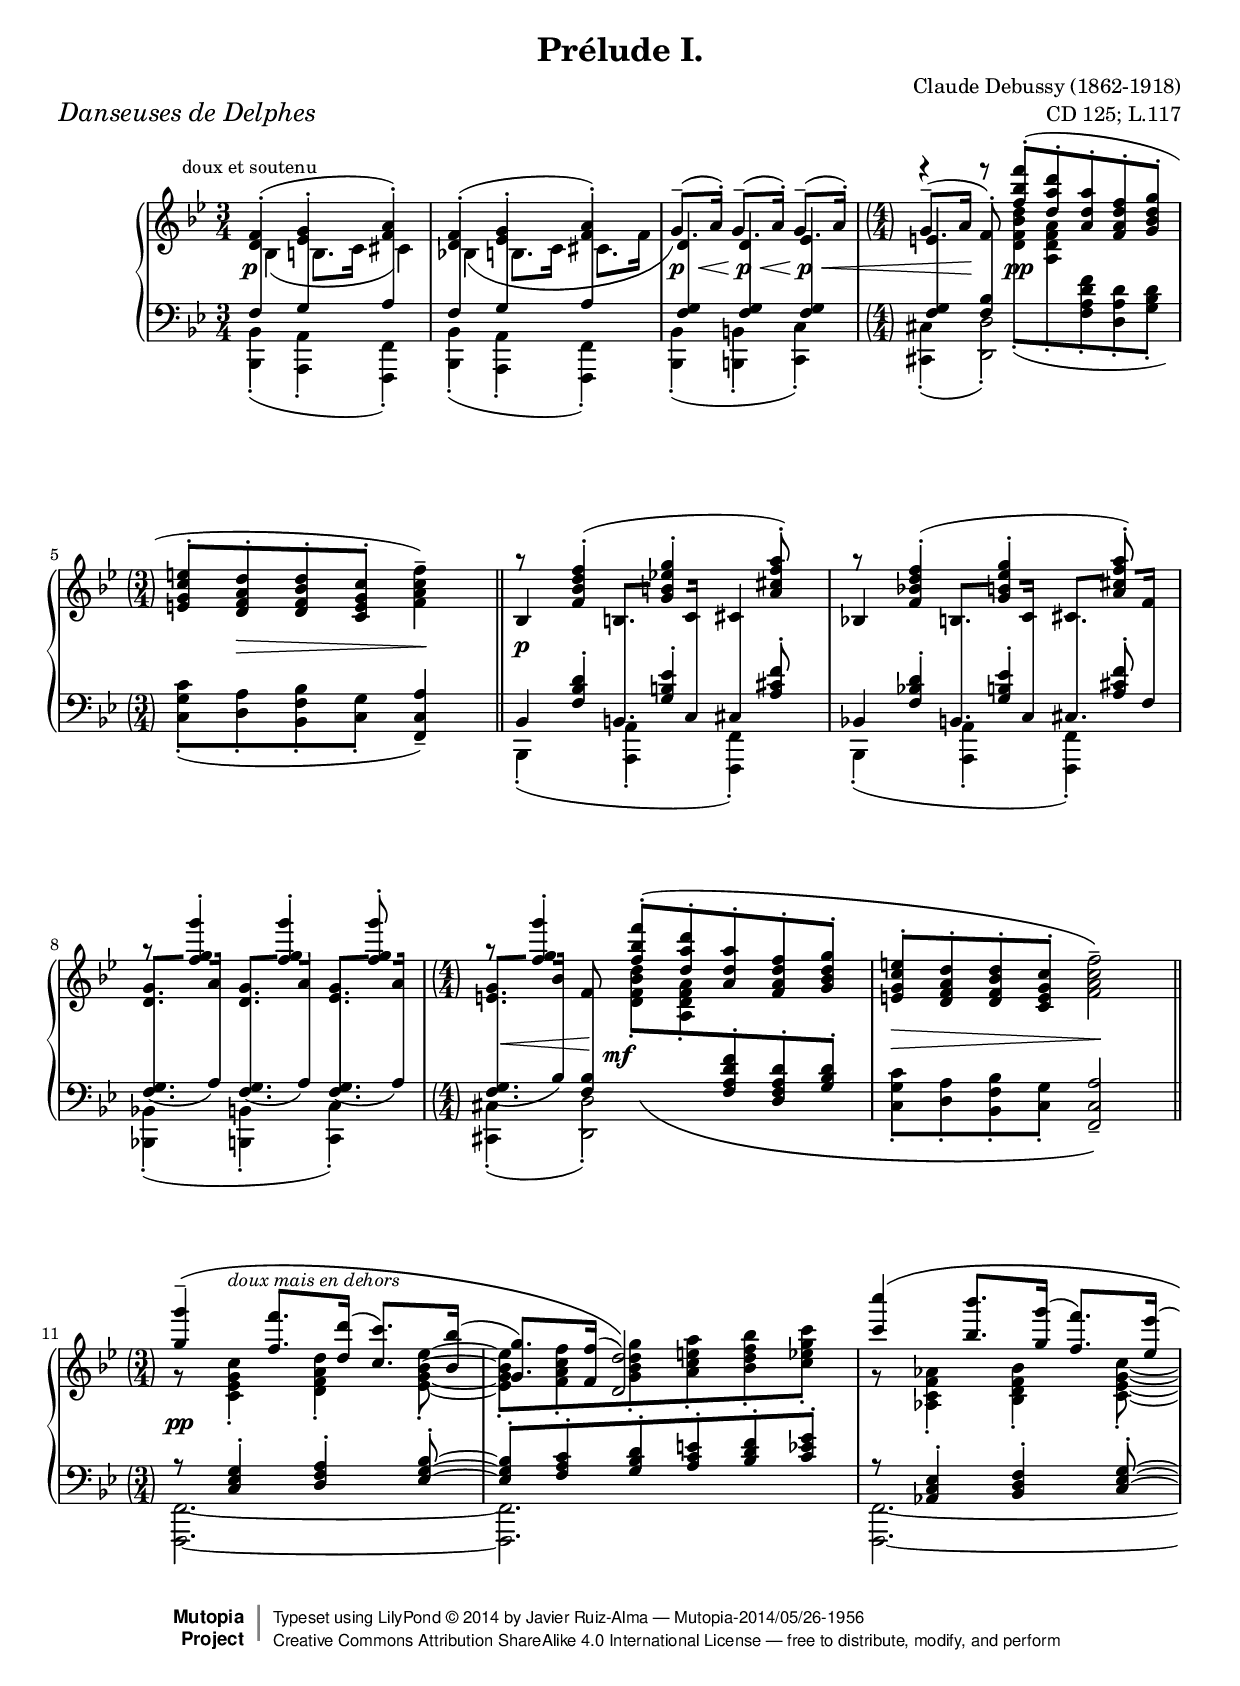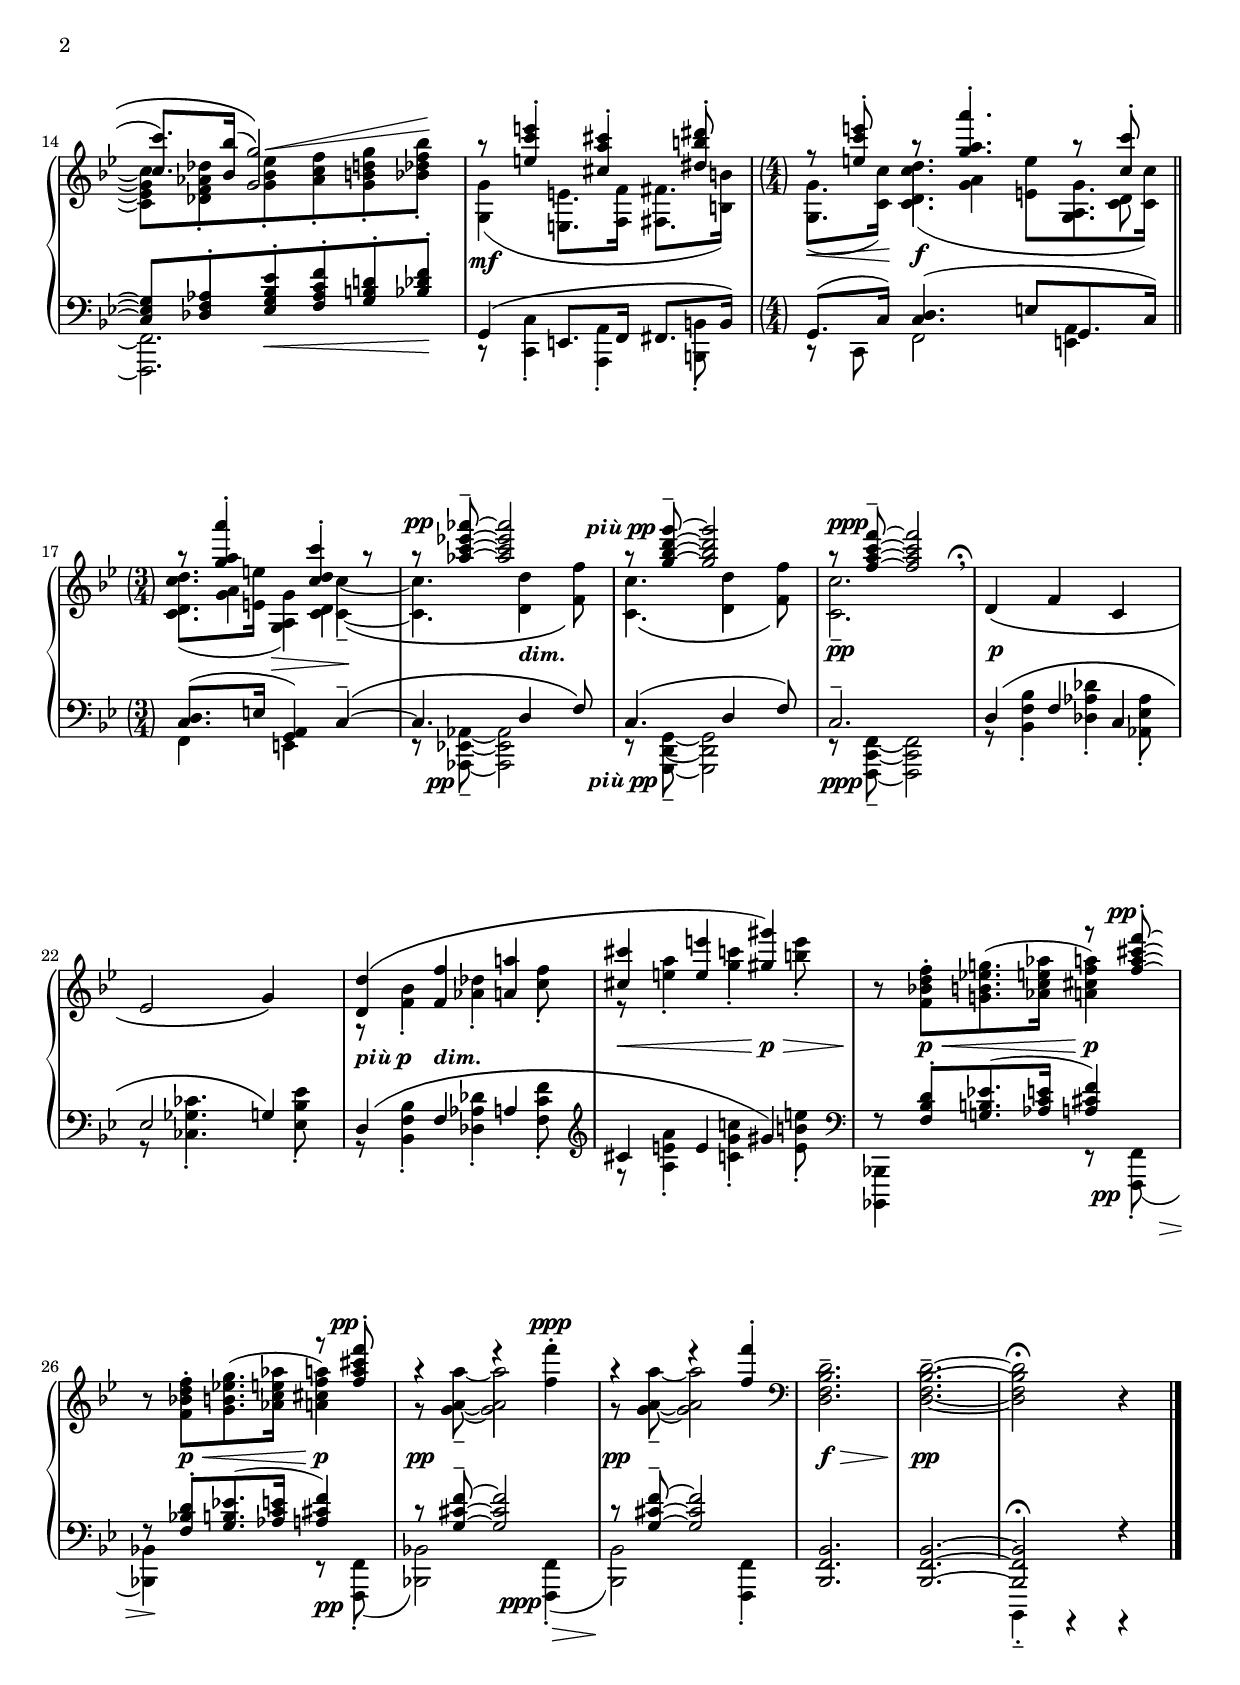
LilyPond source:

%%--------------------------------------------------------------------
% The Mutopia Project
% LilyPond template for keyboard solo piece
%%--------------------------------------------------------------------

#(set-global-staff-size 18)

%--------Headers
\version "2.18.2"

% #(set-default-paper-size "letter")

%#(set-global-staff-size 18)

\paper {
    top-margin = 8\mm                              %-minimum top-margin: 8mm
    top-markup-spacing.basic-distance = #5         %-dist. from bottom of top margin to the first markup/title
    markup-system-spacing.basic-distance = #6      %-dist. from header/title to first system
    top-system-spacing.basic-distance = #12        %-dist. from top margin to system in pages with no titles
    last-bottom-spacing.basic-distance = #11       %-pads music from copyright block
    system-system-spacing.basic-distance = #15
    ragged-bottom = ##f
    ragged-last-bottom = ##f
}

\header {
    title = "Prélude I."
    composer = "Claude Debussy (1862-1918)"
    opus = "CD 125; L.117"
    piece = \markup \italic \huge "Danseuses de Delphes"
    date = "1910"
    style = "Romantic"
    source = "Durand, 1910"

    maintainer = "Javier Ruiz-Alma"
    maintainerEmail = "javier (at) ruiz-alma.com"
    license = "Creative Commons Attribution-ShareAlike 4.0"

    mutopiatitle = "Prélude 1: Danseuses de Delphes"
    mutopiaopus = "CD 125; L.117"
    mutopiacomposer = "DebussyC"
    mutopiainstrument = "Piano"

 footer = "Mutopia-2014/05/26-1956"
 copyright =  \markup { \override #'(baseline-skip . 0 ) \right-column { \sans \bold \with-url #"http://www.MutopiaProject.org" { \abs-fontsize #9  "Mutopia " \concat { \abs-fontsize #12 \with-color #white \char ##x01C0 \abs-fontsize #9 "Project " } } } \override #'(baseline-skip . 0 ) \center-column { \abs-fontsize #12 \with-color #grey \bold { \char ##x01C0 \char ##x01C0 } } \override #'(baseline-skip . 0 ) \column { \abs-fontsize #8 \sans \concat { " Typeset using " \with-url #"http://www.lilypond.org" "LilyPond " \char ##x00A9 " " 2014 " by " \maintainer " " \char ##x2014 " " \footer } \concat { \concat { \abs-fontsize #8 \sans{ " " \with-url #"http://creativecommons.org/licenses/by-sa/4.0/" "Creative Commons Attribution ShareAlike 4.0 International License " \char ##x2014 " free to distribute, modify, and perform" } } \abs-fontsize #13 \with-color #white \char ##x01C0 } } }
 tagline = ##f
}


%--------Definitions
\version "2.18.2"

%--------Definitions for Debussy Prelude 1
staffUp = \change Staff = "upper"
staffDown = \change Staff = "lower"
mBreak = { \break }
ten = \tenuto
hideP = \tweak #'stencil ##f \p
hidePP = \tweak #'stencil ##f \pp
hideMF = \tweak #'stencil ##f \mf
hideF = \tweak #'stencil ##f \f
piuPP = \markup { \right-align \concat { \italic \bold "più " \dynamic pp } }
piuP = \markup { \left-align \concat { \italic \bold "più " \dynamic p } }

breatheFermata = {
  \once \override BreathingSign.text = \markup {
  \combine
  \musicglyph #"scripts.rcomma"
  \raise #1
  \musicglyph #"scripts.ufermata"
  }
  \breathe
}
shiftNoteRight = \override NoteColumn.force-hshift = #1.3
shiftNoteRightTwo = \override NoteColumn.force-hshift = #0.5
shiftNoteLeft = \override NoteColumn.force-hshift = #-1.0
shiftNoteNone = \revert NoteColumn.force-hshift
pushDynLeft = \once \override DynamicText.extra-offset = #'( -0.5 . 0 )
moveDynOne = \once \override DynamicText.extra-offset = #'( -2.0 . -2.8 )
moveDynTwo = \once \override Hairpin.extra-offset = #'( 1.6 . -1.5 )
moveDynTre = \once \override Hairpin.extra-offset = #'( 0 . -1 )
moveDynQtr = \once \override Hairpin.extra-offset = #'( 0 . 0.8 )
moveDynCin = \once \override DynamicText.extra-offset = #'( 0 . 0.8 )
moveDynSix = \once \override TextScript.extra-offset = #'( -0.5 . 3 )
moveDynSep = \once \override DynamicText.extra-offset = #'( -2.5 . 2.5 )
moveDynOct = \once \override DynamicText.extra-offset = #'( -3.2 . 3.5 )
moveDynNov = \once \override DynamicText.extra-offset = #'( 0.6 . 1.4 )
moveDynTen = \once \override DynamicText.extra-offset = #'( 0 . -2.4 )
moveDynEle = \once \override DynamicText.extra-offset = #'( -1.5 . -2.5 )
moveDynTwe = \once \override Hairpin.rotation = #'(9 0.5 0)
moveDynThi = \once \override TextScript.extra-offset = #'( -0.7 . -4 )
moveDynFou = \once \override DynamicText.extra-offset = #'( -2.5 . -3.8 )
moveDynFif = \once \override DynamicText.extra-offset = #'( -4.8 . -4.7 )
moveDynSixt = \once \override Hairpin.extra-offset = #'( -3 . 0 )
moveDynSevt = \once \override Hairpin.extra-offset = #'( 0 . -0.6 )
moveDynEigt = \once \override DynamicText.extra-offset = #'( 0 . -0.6 )
openHairpin = \once \override Hairpin.height = #1
lengthenHairpin = \once \override Hairpin.minimum-length = #8
brokenHairpin = {
  \override Hairpin.to-barline = ##f
  \override Hairpin.after-line-breaking = ##t
}
spacerOne = { \hideNotes \shiftOff a,,8 \unHideNotes }
timeSigParenth = \once \override Staff.TimeSignature.stencil = #(lambda (grob) (parenthesize-stencil 
      (ly:time-signature::print grob) 0.1 0.4 0.4 0.1 ))
timeSigShowBeg = {
  \once \override Staff.TimeSignature #'break-visibility = #begin-of-line-visible
  \set Staff.explicitKeySignatureVisibility = #begin-of-line-visible 
}

shapeSlurOne = \shape #'((0 . 0) (0 . 0) (0 . 0) (-0.5 . 0)) Slur
shapeSlurTwo = \shape #'((-1.0 . 1.3) (0 . 1.0) (0 . 0.1) (-0.9 . 0.2)) Slur
shapeSlurTre = \shape #'((1.0 . -0.8) (2 . -6.0) (-1 . 0.8) (0 . 1.2)) PhrasingSlur
shapeSlurQtr = \shape #'((0.6 . 2) (2 . -1.5) (0 . 0) (0 . 0)) Slur
shapeSlurCin = \shape #'((-0.5 . 0) (3 . 2) (-2 . 2) (-0.5 . -1.6)) PhrasingSlur
shapeSlurSix = \shape #'(
               ((0.4 . -1.6) (3 . 0.4) (0 . 0) (0 . 0))
               ((0 . -0.4) (0 . -0.2) (0 . -0.4) (-0.5 . -1.2))
               ) PhrasingSlur
shapeSlurSep = \shape #'((0.5 . 2) (1 . 0.5) (0 . 0) (0 . 0)) Slur
shapeSlurOct = \shape #'((0 . 0) (1 . -0.8) (-1 . -1) (-0.5 . -1)) Slur
shapeSlurNov = \shape #'((0.4 . 2) (1 . 2.2) (0 . 2.2) (-0.7 . 2.7)) Slur
shapeSlurEle = \shape #'((0.5 . 1) (0 . 0.3) (0 . 0.3) (-0.5 . 1)) Slur
shapeSlurTwe = \shape #'((0 . 0) (0 . 0) (0 . 0) (2 . 0)) Slur
shapeSlurThi = \shape #'((0 . 0) (0 . 0) (-0.5 . 0.6) (0 . -0.8)) PhrasingSlur
shapeSlurFou = \shape #'((0.5 . -1.8) (1 . -0.5) (-1 . -0.4) (-0.5 . -1.8)) PhrasingSlur
shapeSlurFif = \shape #'(
               ((0.7 . -0.9) (3 . 1.2) (-1 . 1.2) (-0.5 . 0))
               ((0 . 0) (2 . 1.3) (-1 . 1.3) (-0.5 . 0.5))
               ) PhrasingSlur
shapeSlurSixt = \shape #'((0.8 . -1.8) (4 . 2) (-7 . 2) (-0.5 . -2.5)) PhrasingSlur
shapeSlurSevt = \shape #'((0 . -0.5) (2 . 2) (-3 . 0.5) (-0.5 . 0)) PhrasingSlur
shapeSlurEigt = \shape #'((0.5 . 2.8) (0 . 2) (0 . 1.3) (0 . 1)) Slur
shapeSlurNint = \shape #'((1.0 . 2.1) (1 . 1.3) (-1 . 0.3) (-1.5 . 0.8)) PhrasingSlur
shapeSlurTwen = \shape #'((1.0 . 1.1) (1.5 . 0.4) (-1 . 0.0) (-0.5 . 0.3)) PhrasingSlur
shapeSlurTwUn = \shape #'((0 . 0.4) (0 . 0.3) (0 . 0) (-0.5 . 0)) Slur

alignBeamOne = \once \override Beam.damping = #4
alignBeamTwo = \once \override Beam.positions = #'(0.3 . 0.7)
alignBeamTre = \once \override Beam.positions = #'(1.0 . 2.0)
alignBeamQtr = \once \override Beam.positions = #'(-5.5 . -6.6)
alignBeamCin = \override Beam.positions = #'(2.2 . 2.6)
alignBeamSix = \once \override Beam.positions = #'(5.7 . 8)
alignBeamRev = \revert Beam.positions

moveNoteOne = \once \override NoteColumn #'force-hshift = #-1.9
moveNoteTwo = \once \override NoteColumn #'force-hshift = #1
moveNoteTre = \once \override NoteColumn #'force-hshift = #-0.7

moveScriptOne = \once \override TextScript.extra-offset = #'( -2.5 . -2.8 )

preBrokenBeam = {
  \override Beam.layer = #0
  \override Stem.layer = #3
  \override Accidental.layer = #3
  \override NoteHead.layer = #15
  \override StaffSymbol.layer = #3
  \override TextScript.layer = #1
}
preBrokenBeamOne = { 
  \once \override TextScript.staff-padding = #0
  \once \override TextScript.vertical-skylines = #'()
  \once \override TextScript.extra-offset = #'( -1 . 3.3 )
}
preBrokenBeamTwo = { 
  \once \override TextScript.staff-padding = #0
  \once \override TextScript.vertical-skylines = #'()
  \once \override TextScript.extra-offset = #'( -1 . 4.2 )
}
preBrokenBeamTre = { 
  \once \override TextScript.staff-padding = #0
  \once \override TextScript.vertical-skylines = #'()
  \once \override TextScript.extra-offset = #'( -0.9 . 4.8 )
}
postBrokenBeam = {
  \revert Beam.layer
  \revert Stem.layer
  \revert NoteHead.layer
  \revert StaffSymbol.layer
  \revert TextScript.layer
}
breakBeamOne = \markup {
                   \with-dimensions #'(2 . 7) #'(0 . 0)
                   \with-color #white
                   \filled-box #'(5.0 . 9.0) #'(1.0 . 1.8) #0
}
breakBeamTwo = \markup {
                   \with-dimensions #'(2 . 7) #'(0 . 0)
                   \with-color #white
                   \filled-box #'(5.2 . 8.4) #'(1.0 . 1.8) #0
}
breakBeamTre = \markup {
                   \with-dimensions #'(2 . 7) #'(0 . 0)
                   \with-color #white
                   \filled-box #'(5.2 . 8.4) #'(1.05 . 1.9) #0
}
breakBeamQtr = \markup {
                   \with-dimensions #'(2 . 7) #'(0 . 0)
                   \with-color #white
                   \filled-box #'(5.3 . 8.6) #'(0.5 . 1.2) #0
}
breakBeamCin = \markup {
                   \with-dimensions #'(2 . 7) #'(0 . 0)
                   \with-color #white
                   \filled-box #'(5.0 . 8.3) #'(0.5 . 1.2) #0
}
breakBeamSix = \markup {
                   \with-dimensions #'(2 . 7) #'(0 . 0)
                   \with-color #white
                   \filled-box #'(5.2 . 8.2) #'(0.5 . 1.2) #0
}
breakBeamSep = \markup {
                   \with-dimensions #'(2 . 7) #'(0 . 0)
                   \with-color #white
                   \filled-box #'(5.2 . 8.5) #'(0.5 . 1.2) #0
}
legendOne = \markup { \center-align \smaller "doux et soutenu" }
legendTwo = \markup { \center-align \italic \smaller "doux mais en dehors" }

ignoreClashOnce = \once \override NoteColumn.ignore-collision = ##t
setRestDirDown = \override Rest #'direction = #down

PrelOneGlobal = {
  \key bes \major
  \time 3/4
}


%--------Music
\version "2.18.2"

PrelOneUpperOne =  \relative c' {
  <d f>4-.(^\legendOne-\hideP
     <ees g>-. <f a>-.)                       | % 1
  <d f>4-.( <ees g>-. <f a>-.)                | % 2
   \shiftOn
  d4 d ees                                    | % 3
   \timeSigParenth \numericTimeSignature
   \time 4/4 \shapeSlurTwo
  e4^( f8^.) <f'bes f'>-.[(-\hidePP <d a'd>-.
     <a d a'>-.<f a d f>-.<g bes d g>-.]      | % 4
   \mBreak
   \timeSigParenth \timeSigShowBeg \time 3/4
  <e g c e>-.[<d f a d>-.<d f bes d>-.<c e g c>-.] \stemNeutral <f a c f>4)\ten | % 5
   \bar "||"
  a'8\rest \stemUp <f,bes d f>4-.( \preBrokenBeam <g b ees! g>-.<a cis f a>8-.) | % 6
  a'8\rest <f, bes!d f>4-.(<g b ees g>-. \preBrokenBeam <a cis f a>8-.)         | % 7
   \mBreak
  a'8\rest <f g g'>4-.<f g g'>-.<f g g'>8-.   | % 8
   \timeSigParenth \numericTimeSignature \time 4/4
  a8\rest <f g g'>4-. \shapeSlurThi <f bes f'>8-.[\(-\hideMF
    <d a'd>-.<a d a'>-.<f a d f>-. \shiftOff \ignoreClashOnce <g bes d g>-.] | % 9
  <e g c e>-.[<d f a d>-.<d f bes d>-.<c e g c>-.] \stemNeutral <f a c f>2\)\ten | % 10
   \bar "||" \timeSigParenth \timeSigShowBeg \time 3/4 \stemUp
  \shapeSlurCin <g'g'>4\ten\(-\hidePP <f f'>8.
     \moveScriptOne <d d'>16(^\legendTwo <c c'>8.) <bes bes'>16( | %11
  <g g'>8.) <f f'>16( \moveNoteOne <d d'>2)\) | %12
  \shapeSlurSix <c''c'>4\(<bes bes'>8.<g g'>16(<f f'>8.)<ees ees'>16( | %13
  <c c'>8.) <bes bes'>16( \moveNoteOne <g g'>2)\)                     | %14
  a'8\rest <e'c e,>4-.-\hideMF <cis a cis,>-. <dis b dis,>8-.         | %15
   \timeSigParenth \time 4/4
  r8 <e c e, >8-. a,8\rest <a g a'>4.-.-\hideF a8\rest <c c,>8-. | %16
   \bar "||" \timeSigParenth \timeSigShowBeg \time 3/4
  a8\rest  <a g a'>4-.<c d,c>-. a8\rest      | %17
  a8\rest \moveDynFif <aes c ees! aes>8\ten^\pp~ <aes c ees aes>2 | %18
  a8\rest \moveDynThi <g bes d g>8^\ten^\piuPP~ <g bes d g>2 | %19
  a8\rest \moveDynFou <f a c f>8^\ten^\ppp^~ <f a c f>2\breatheFermata  | %20
  d,4_\(-\hideP f c                          | %21
   \mBreak
  ees2 g4\)                                  | %22
  \shapeSlurSevt <d'd,>4\( <f f,> <a!a,!>    | %23
  <cis cis,>4 <e e,> <gis gis,>\)            | %24
  b,,8\rest \stemDown <f'd bes!f>8-.[ <g!ees!b g!>8.( <aes e c aes>16] <a f cis a>4) | %25
   \mBreak
  b,8\rest <f'd bes!f>-.[ <g ees!b g>8.( <aes e c aes>16] <a f cis a>4) | %26
  g,8\rest <a'g,a>8_\ten-\hidePP_~<a g,a>2   | %27
  g,8\rest <a'g,a>8_\ten_~<a g,a>2           | %27
  \clef bass <d,,bes f d>2.\ten-\hideF       | %28
  <d~bes~f_~d_~>2.\ten-\hidePP               | %29
  <d bes f d>2^\fermata d,4\rest             | %30
   \bar "|."
}

PrelOneUpperTwo =  \relative c' {
  \preBrokenBeam \shiftNoteRight
  \shapeSlurEle bes4(-\hideP b8. c16 cis4)   | % 1
  \shapeSlurOne
  bes!( b8. c16 cis8. f16 \stemUp            | % 2
  \shiftNoteNone
  g8.)^\ten^( a16^.) g8.^\ten^( a16^.) g8.^\ten^( a16^.) | % 3
  g8.^\ten a16 s2.                           | % 4
  s2.                                        | % 5
  bes,4 \alignBeamTwo \preBrokenBeamOne
       b8.-\breakBeamOne c16 cis4            | % 6
  bes!4 \alignBeamTwo \preBrokenBeamOne 
       b8.-\breakBeamTwo c16 \alignBeamTre
       \preBrokenBeamTwo cis8.-\breakBeamTre f16 | % 7
  \alignBeamCin \preBrokenBeamTre <d g>8.-\breakBeamQtr 
       a'16 \preBrokenBeamTre <d, g>8.-\breakBeamCin
       a'16 \preBrokenBeamTre <ees g>8.-\breakBeamSix a16  | % 8
  \preBrokenBeamTre <e g>8.-\breakBeamSep bes'16 \alignBeamRev
       f8 s2 \tag #'played {s8} \tag #'printed { \spacerOne } | % 9
  s1 \time 3/4 \stemDown                     | %10
  g''8\rest <c g ees c>4_.-\hidePP <d a f d>_.<ees^~ bes^~ g~ees~>8_. | %11
  <ees bes g ees>_.[<f c a f>_.<g d bes g>_.
      <a e c a>_.<bes f d bes>_.<c g ees c>_.] | %12
  g,8\rest <aes f c aes>4_.<bes f d bes>_.<c g ees c>8_.~  | %13
  <c g ees c>8[ <des aes f des>_. \moveDynTwe 
      <ees bes g>_.^\< <f c aes>_.<g d b g>_.<bes f des bes>_.]\! | %14
  \shapeSlurQtr <g,g,>4(-\hideMF <e e,>8. <f f,>16 <fis fis,>8. <b b,>16) | %15
  <g g,>8.( <c c,>16) \shapeSlurSep <c d c,d>4.(-\hideF
      <e e,>8[ <g, a,g>8. <c c,>16])         | %16
   \mBreak
  <c d c,d>8.( <e e,>16 <g, a,g>4) \shapeSlurNint <c c,>\ten~\( | %17
  <c c,>4. <d d,>4-\hideP <f f,>8\)          | %18
  \shapeSlurTwen <c c,>4.\( <d d,>4 <f f,>8\)| %19
  <c c,>2._\ten-\hidePP                      | %20
  s2. s2.                                    | %21-22
  g,8\rest <bes'f>4_. <des aes>_. <f c>8_.   | %23
  r8 <a e>4_. <c g>_. <e b>8_.               | %24
  s2 \stemUp g8\rest \moveDynEle <f cis a f>8^.^\pp^\laissezVibrer | %25
   \mBreak
  s2 g8\rest \moveDynEle <f cis a f>8^.^\pp  | %26
  a,4\rest e'\rest \stemDown <f f,>^.^\ppp   | %27
  a,4\rest e'\rest \stemUp <f f,>^.          | %28
}

PrelOneUpperTre = \relative c {
  \staffDown
  \crossStaff {
  f4-\hideP g a                              | % 1
  f4 g a                                     | % 2
  \shiftNoteRightTwo
  <f g> <f g> <f g>                          | % 3
  <f g> \shiftNoteNone <f bes>8 }
      \staffUp \stemDown \alignBeamOne \shapeSlurTwe
      <d''bes f d>_.[_(-\hidePP <a f d a>_. \staffDown
      <f,a d f>_.<d a' d>_.<g bes d>_.])     | % 4
  s2. \stemUp                                | % 5
  bes,4 \crossStaff { 
      \autoBeamOff b8. c16 cis4 }            | % 6
  bes!4 \crossStaff { b8. c16 cis8.f16       | % 7
  \shapeSlurTwUn <f g>8._( a16) \shapeSlurTwUn 
      <f g>8._( a16) \shapeSlurTwUn <f g>8._( a16) | % 8
  <f g>8._( bes16) <bes f>8 } \staffUp \alignBeamQtr
     \shapeSlurTre \stemDown <d' bes f d>_.[_\(-\hideMF
     <a f d a>_. \staffDown \stemUp
     <f,a d f>-. <d f a d>-. <g bes d>-.]    | % 9
  \stemNeutral <c,g'c>_.[<d a'>_.<bes f'bes>_.
     <c g'>_.]<f,c'a'>2_\ten\) \stemUp       | %10
  r8 <g' ees c>4-.-\hidePP <a f d>-.<bes g ees>8-.~ | %11
  <bes g ees>8-.[<c a f>-.<d bes g>-.<e c a>-.
     <f d bes>-.<g ees c>-.]                 | %12
  r8 <ees,c aes>4-.<f d bes>-.<g ees c>8-.~  | %13
  \alignBeamSix <g ees c>8[ <aes f des>-. <ees'bes g ees>-._\< 
     <f c aes f>-.<d!b g>-.<f des bes>-.]\!  | %14
   \autoBeamOn
  g,,4\(-\hideMF e8. f16 fis8. b16\)         | %15
  g8.( c16) <c d>4.(-\hideF e8[ g,8. c16])   | %16
  <c d>8.( e16 <g, a>4) \shapeSlurFou c4^\ten\(~  | %17
  c4.-\hidePP d4 f8\)                        | %18
  c4.( d4 f8)                                | %19
  c2.^\ten                                   | %20
  \shapeSlurFif d4\(-\hideP f c              | %21
   \mBreak
  ees2 g!4\)                                 | %22
  \shapeSlurSixt d4\( f a                    | %23
  \clef treble cis4 e gis\)                  | %24
  \clef bass
  f,8\rest <d'bes f>8^.[ \shapeSlurOct 
      <ees!b g!>8.( <e c aes>16]<f cis a>4)  | %25
   \mBreak
  f,8\rest <d'bes!f>8^.[ \shapeSlurOct 
      <ees!b g>8.( <e c aes>16]<f cis a>4)   | %26
  c8\rest <f cis g>8^\ten-\hidePP~<f cis g>2 | %27
  c8\rest <f cis g>8^\ten~<f cis g>2         | %28
  <bes,,f bes,>2.-\hideF                     | %29
  <bes f bes,>2.~-\hidePP                    | %30
  <bes f bes,>2\fermata f'4\rest             | %31
    
}
PrelOneUpperQtr = \relative c''' {
  s2. s2. s2.                                | % 1-3
  f4\rest f8\rest s8 s2                      | % 4
  s2. \staffDown \stemUp                     | % 5
  s8 <f,,,bes d>4^.-\hidePP <g b ees>^.<a cis f>8^.| % 6
  s8 <f bes!d>4^.<g b ees>^.<a cis f>8^.     | % 7
  s2.                                        | % 8
  \time 4/4 s1 s1                            | %9-10
  \time 3/4 \repeat unfold 5 { s2. |}         %11-15
  s4. \staffUp \stemDown \moveNoteTwo <a'g>4-\hideF s4 <d,c>8 | %16
  s8 \moveNoteTwo <g a>4 \moveNoteTwo <c,d> s8| %17
}

PrelOneUpperStaff = <<{ \PrelOneUpperOne }\\{ \PrelOneUpperTwo }\\{ \PrelOneUpperTre }\\{ \PrelOneUpperQtr }>>

PrelOneLowerStaff = \relative c {
   \setRestDirDown \stemDown
  <bes bes,>4_._(-\hideP <a a,>_. <f f,>_.)  | % 1
  <bes bes,>4_._( <a a,>_. <f f,>_.)         | % 2
  <bes bes,>4_._( <b b,>_. <c c,>_.)         | % 3
   \timeSigParenth \numericTimeSignature
  <cis cis,>4_._( <d d,>2_.) s4              | % 4
   \timeSigParenth \timeSigShowBeg
  <c g'c>8_.[_( <d a'>_.<bes f'bes>_.
     <c g'>_.] \stemNeutral <f,c'a'>4)_\ten  | % 5
  \stemDown bes,_._( <a a'>_. <f' f,>_.)     | % 6
  bes,_._( <a a'>_. <f' f,>_.)               | % 7
  <bes! bes,!>_._(<b b,>_.<c c,>_.)          | % 8
   \timeSigParenth
  <cis cis,>4_._( <d d,>2_.) s4              | % 9
  s1                                         | %10
   \mBreak
   \timeSigShowBeg \timeSigParenth  \time 3/4
  <f,f,>2.-\hidePP_~                         | %11
  <f f,>2.                                   | %12
  <f f,>2._~                                 | %13
   \mBreak
  <f f,>2.                                   | %14
  c8\rest <c c'>4_.-\hideMF <a a'>_.<b b'>8_.| %15
  \timeSigParenth \time 4/4
  c8\rest c8 f2-\hideF \moveNoteTre <e a>4   | %16
   \mBreak
   \timeSigParenth \timeSigShowBeg \time 3/4
  f4 e s                                     | %17
  r8 \moveDynSep <aes ees! aes,>8_\ten_\pp_~
         <aes ees aes,>2                     | %18
  r8 \moveDynSix <g d g,>8_\ten_\piuPP_~ <g d g,>2        | %19
  r8 \moveDynOct <f c f,>8_\ten_\ppp_~ <f c f,>2          | %20
  g8\rest <bes'f bes,>4_.-\hideP <des aes des,>_.<aes ees aes,>8_.| %21
  r8 <ces ges ces,>4._. s8 <ees bes ees,>8_.              | %22
  g,,8\rest <bes'f bes,>4_. <des aes des,>_. <f c f,>8_.  | %23
  \clef treble
  f,8\rest <a'e a,>4_. <c!g c,>_. <e b e,>8_.|%24
  \clef bass <bes,,,!bes,!>4 s e8\rest \moveDynOct
     \brokenHairpin \shapeSlurEigt <f f,>8_._\pp_(\> | %25
   \mBreak
  <bes!bes,!>4)_\! s e,8\rest \moveDynOct
     \shapeSlurNov <f f,>8_._\pp_(                   | %26
  <bes!bes,!>2) \moveDynOct \shapeSlurNov \moveDynSixt
  \lengthenHairpin <f f,>4_._(_\ppp_\>               | %27
  <bes bes,>2)\! <f f,>4_.                   | %28
  s2. s2.                                    | %29-30
  bes,,4_\ten_.-\hidePP g4\rest g4\rest              | %31
}

PrelOneDynamics = {
  \pushDynLeft s2.\p                         | % 1
  s2.                                        | % 2
  \pushDynLeft s4\p\< s4\p\< s4\p\<          | % 3
  s8. s16\! s8 s2\pp s8                      | % 4
  s8 \moveDynSevt s4.\> s4\!                 | % 5
  \moveDynEigt s2.\p                         | % 6
  s2.                                        | % 7
  s2. \moveDynTwo                            | % 8
  s8...\< s8\! s64 \moveDynOne s4.\mf s4     | % 9
  \moveDynTre \openHairpin s2\> s2\!         | %10
  \moveDynTen s2._\pp                        | %11
  \repeat unfold 3 { s2. }                   | %12-14
  s2.\mf                                     | %15
  \moveDynQtr s8.\< s16\! \moveDynCin s2.\f  | %16
  s4 s4\> s4\!                               | %17
  s4. s4.^\markup{ \italic \bold "dim."}     | %18
  s2.                                        | %19
  \moveDynNov s2.\pp                         | %20
  \moveDynNov s2.\p                          | %21
  s2.                                        | %22
  s4-\piuP s2-\markup{ \italic \bold "dim."} | %23
  s2\< s8.\p\> s16                           | %24
  s8\! s8\p\< s4 s4\p                        | %25
  s8 s8\p\< s4 s4\p                          | %26
  s2.\pp                                     | %27
  s2.\pp                                     | %28
  s2.\f\>                                    | %29
  s2.\pp                                     | %30
}


%--------Typeset music 
\version "2.18.2"
\score {
    \removeWithTag #'played
    \context PianoStaff <<
        \set PianoStaff.midiInstrument = "acoustic grand"
        \new Staff = "upper" { \clef treble \PrelOneGlobal \PrelOneUpperStaff }
        \new Dynamics = "dyns" { \PrelOneDynamics }
        \new Staff = "lower" { \clef bass \PrelOneGlobal \PrelOneLowerStaff }
    >>
    \layout{
      \context {
        \PianoStaff
        \consists #Span_stem_engraver
      }
    }
}


%--------Generate Midi
\version "2.18.2"
\score {
    \removeWithTag #'printed
    \context PianoStaff <<
        \set PianoStaff.midiInstrument = "acoustic grand"
        \new Staff = "upper" { \clef treble \PrelOneGlobal \PrelOneUpperStaff }
        \new Dynamics = "dyns" { \PrelOneDynamics }
        \new Staff = "lower" { \clef bass \PrelOneGlobal \PrelOneLowerStaff }
    >>
    \midi  { \tempo 4 = 40 }
}

